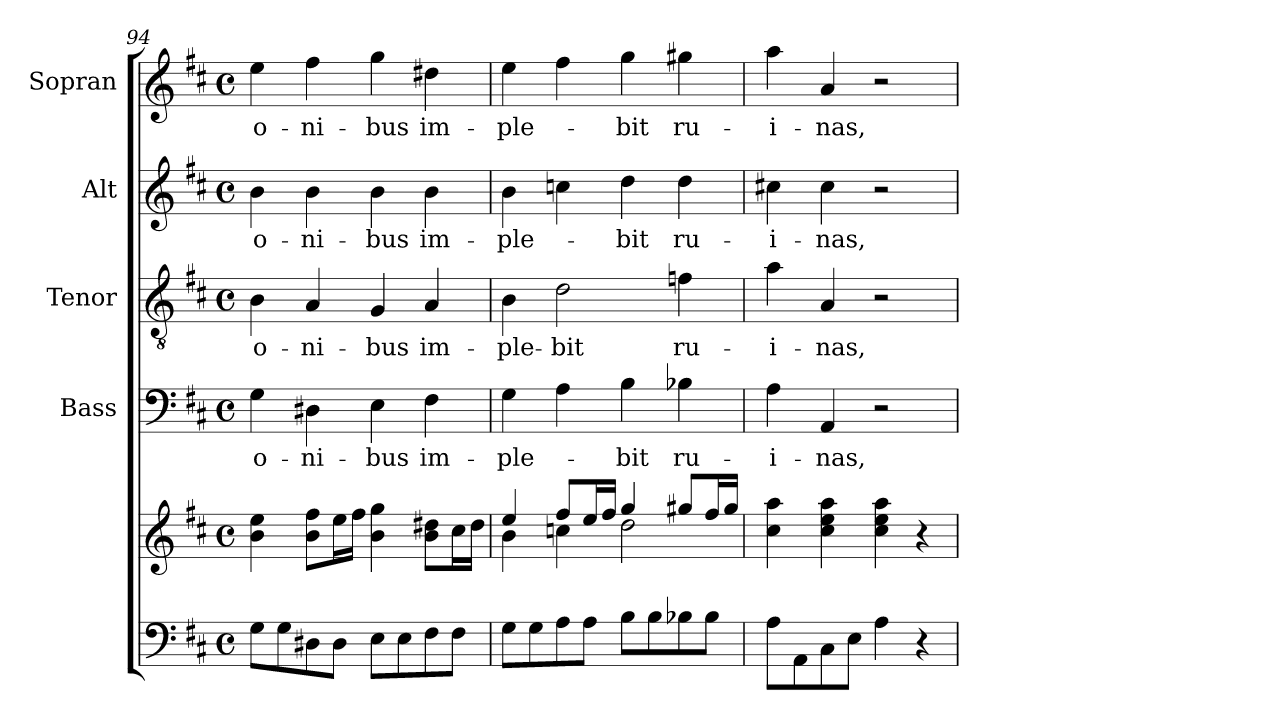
**kern	**kern	**kern	**text	**kern	**text	**kern	**text	**kern	**text
*part5	*part5	*part4	*part4	*part3	*part3	*part2	*part2	*part1	*part1
*staff6	*staff5	*staff4	*staff4	*staff3	*staff3	*staff2	*staff2	*staff1	*staff1
*	*	*I"Bass	*	*I"Tenor	*	*I"Alt	*	*I"Sopran	*
*	*	*I'B.	*	*I'T.	*	*I'A.	*	*I'S.	*
*clefF4	*clefG2	*clefF4	*	*clefGv2	*	*clefG2	*	*clefG2	*
*k[f#c#]	*k[f#c#]	*k[f#c#]	*	*k[f#c#]	*	*k[f#c#]	*	*k[f#c#]	*
*D:	*D:	*D:	*	*D:	*	*D:	*	*D:	*
*M4/4	*M4/4	*M4/4	*	*M4/4	*	*M4/4	*	*M4/4	*
*met(c)	*met(c)	*met(c)	*	*met(c)	*	*met(c)	*	*met(c)	*
=94	=94	=94	=94	=94	=94	=94	=94	=94	=94
!	!	!	!LO:LY:b	!	!LO:LY:b	!	!LO:LY:b	!	!LO:LY:b
8G\L	4b\ 4ee\	4G\	-o-	4B\	-o-	4b\	-o-	4ee\	-o-
8G\	.	.	.	.	.	.	.	.	.
!	!	!	!LO:LY:b	!	!LO:LY:b	!	!LO:LY:b	!	!LO:LY:b
8D#X\	8b\ 8ff#\L	4D#X\	-ni-	4A/	-ni-	4b\	-ni-	4ff#\	-ni-
8D#\J	16ee\L	.	.	.	.	.	.	.	.
.	16ff#\JJ	.	.	.	.	.	.	.	.
!	!	!	!LO:LY:b	!	!LO:LY:b	!	!LO:LY:b	!	!LO:LY:b
8E\L	4b\ 4gg\	4E\	-bus	4G/	-bus	4b\	-bus	4gg\	-bus
8E\	.	.	.	.	.	.	.	.	.
!	!	!	!LO:LY:b	!	!LO:LY:b	!	!LO:LY:b	!	!LO:LY:b
8F#\	8b\ 8dd#X\L	4F#\	im-	4A/	im-	4b\	im-	4dd#X\	im-
8F#\J	16cc#\L	.	.	.	.	.	.	.	.
.	16dd#\JJ	.	.	.	.	.	.	.	.
!!LO:LB:g=z
=95	=95	=95	=95	=95	=95	=95	=95	=95	=95
*	*^	*	*	*	*	*	*	*	*
!	!	!	!	!LO:LY:b	!	!LO:LY:b	!	!LO:LY:b	!	!LO:LY:b
8G\L	4ee/	4b\	4G\	-ple-	4B\	-ple-	4b\	-ple-	4ee\	-ple-
8G\	.	.	.	.	.	.	.	.	.	.
!	!	!	!	!	!	!LO:LY:b	!	!	!	!
8A\	8ff#/L	4ccn\	4A\	.	2d\	-bit	4ccn\	.	4ff#\	.
8A\J	16ee/L	.	.	.	.	.	.	.	.	.
.	16ff#/JJ	.	.	.	.	.	.	.	.	.
!	!	!	!	!LO:LY:b	!	!	!	!LO:LY:b	!	!LO:LY:b
8B\L	4gg/	2dd\	4B\	-bit	.	.	4dd\	-bit	4gg\	-bit
8B\	.	.	.	.	.	.	.	.	.	.
!	!	!	!	!LO:LY:b	!	!LO:LY:b	!	!LO:LY:b	!	!LO:LY:b
8B-X\	8gg#X/L	.	4B-X\	ru-	4fn\	ru-	4dd\	ru-	4gg#X\	ru-
8B-\J	16ff#/L	.	.	.	.	.	.	.	.	.
.	16gg#/JJ	.	.	.	.	.	.	.	.	.
*	*v	*v	*	*	*	*	*	*	*	*
=96	=96	=96	=96	=96	=96	=96	=96	=96	=96
!	!	!	!LO:LY:b	!	!LO:LY:b	!	!LO:LY:b	!	!LO:LY:b
8A\L	4cc#\ 4aa\	4A\	-i-	4a\	-i-	4cc#X\	-i-	4aa\	-i-
8AA\	.	.	.	.	.	.	.	.	.
!	!	!	!LO:LY:b	!	!LO:LY:b	!	!LO:LY:b	!	!LO:LY:b
8C#\	4cc#\ 4ee\ 4aa\	4AA/	-nas,	4A/	-nas,	4cc#\	-nas,	4a/	-nas,
8E\J	.	.	.	.	.	.	.	.	.
4A\	4cc#\ 4ee\ 4aa\	2r	.	2r	.	2r	.	2r	.
4r	4r	.	.	.	.	.	.	.	.
=	=	=	=	=	=	=	=	=	=
*-	*-	*-	*-	*-	*-	*-	*-	*-	*-
